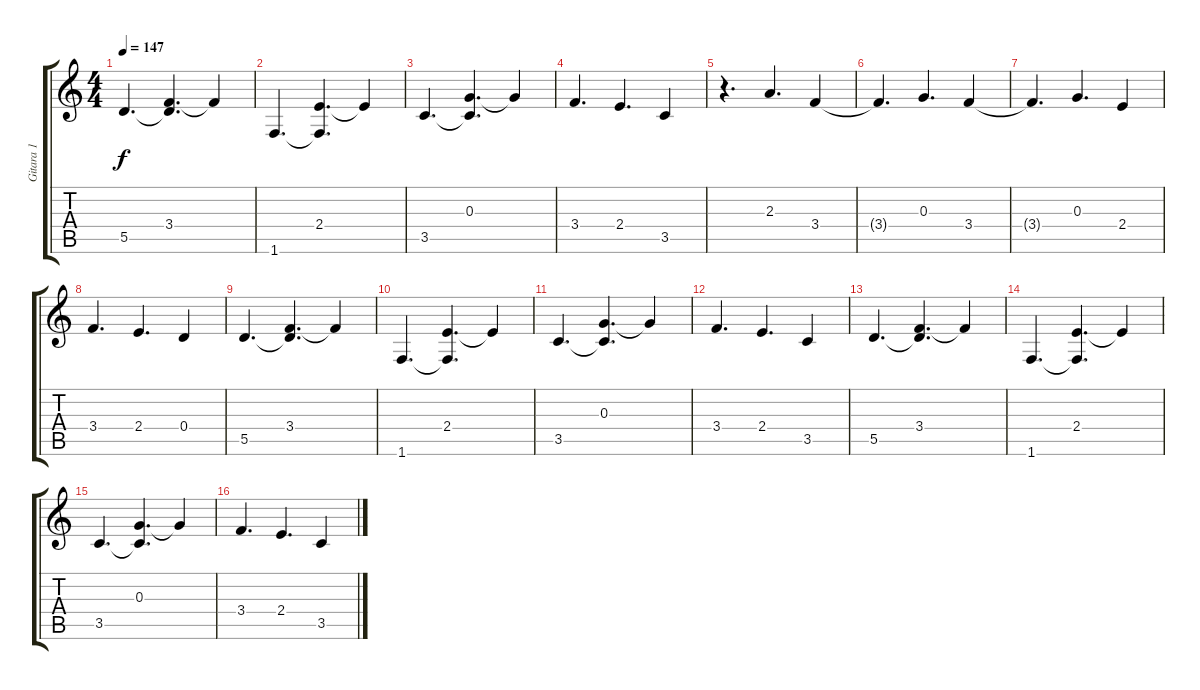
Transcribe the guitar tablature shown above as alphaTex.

\track ("Gitara 1" "Gitara 1") {instrument acousticguitarsteel}
\staff {score tabs}
\tuning (E4 B3 G3 D3 A2 E2) {hide}
\ts (4 4)
\tempo 147
\clef g2
\ks c
5.5.4{d dy f} (3.4 5.5{t}).4{d} 3.4{t}.4 |
1.6.4{d} (2.4 1.6{t}).4{d} 2.4{t}.4 |
3.5.4{d} (0.3 3.5{t}).4{d} 0.3{t}.4 |
3.4.4{d} 2.4.4{d} 3.5.4 |
r.4{d volume 13} 2.3.4{d} 3.4.4 |
3.4{t}.4{d} 0.3.4{d} 3.4.4 |
3.4{t}.4{d} 0.3.4{d} 2.4.4 |
3.4.4{d} 2.4.4{d} 0.4.4 |
5.5.4{d} (3.4 5.5{t}).4{d} 3.4{t}.4 |
1.6.4{d} (2.4 1.6{t}).4{d} 2.4{t}.4 |
3.5.4{d} (0.3 3.5{t}).4{d} 0.3{t}.4 |
3.4.4{d} 2.4.4{d} 3.5.4 |
5.5.4{d} (3.4 5.5{t}).4{d} 3.4{t}.4 |
1.6.4{d} (2.4 1.6{t}).4{d} 2.4{t}.4 |
3.5.4{d} (0.3 3.5{t}).4{d} 0.3{t}.4 |
3.4.4{d} 2.4.4{d} 3.5.4
